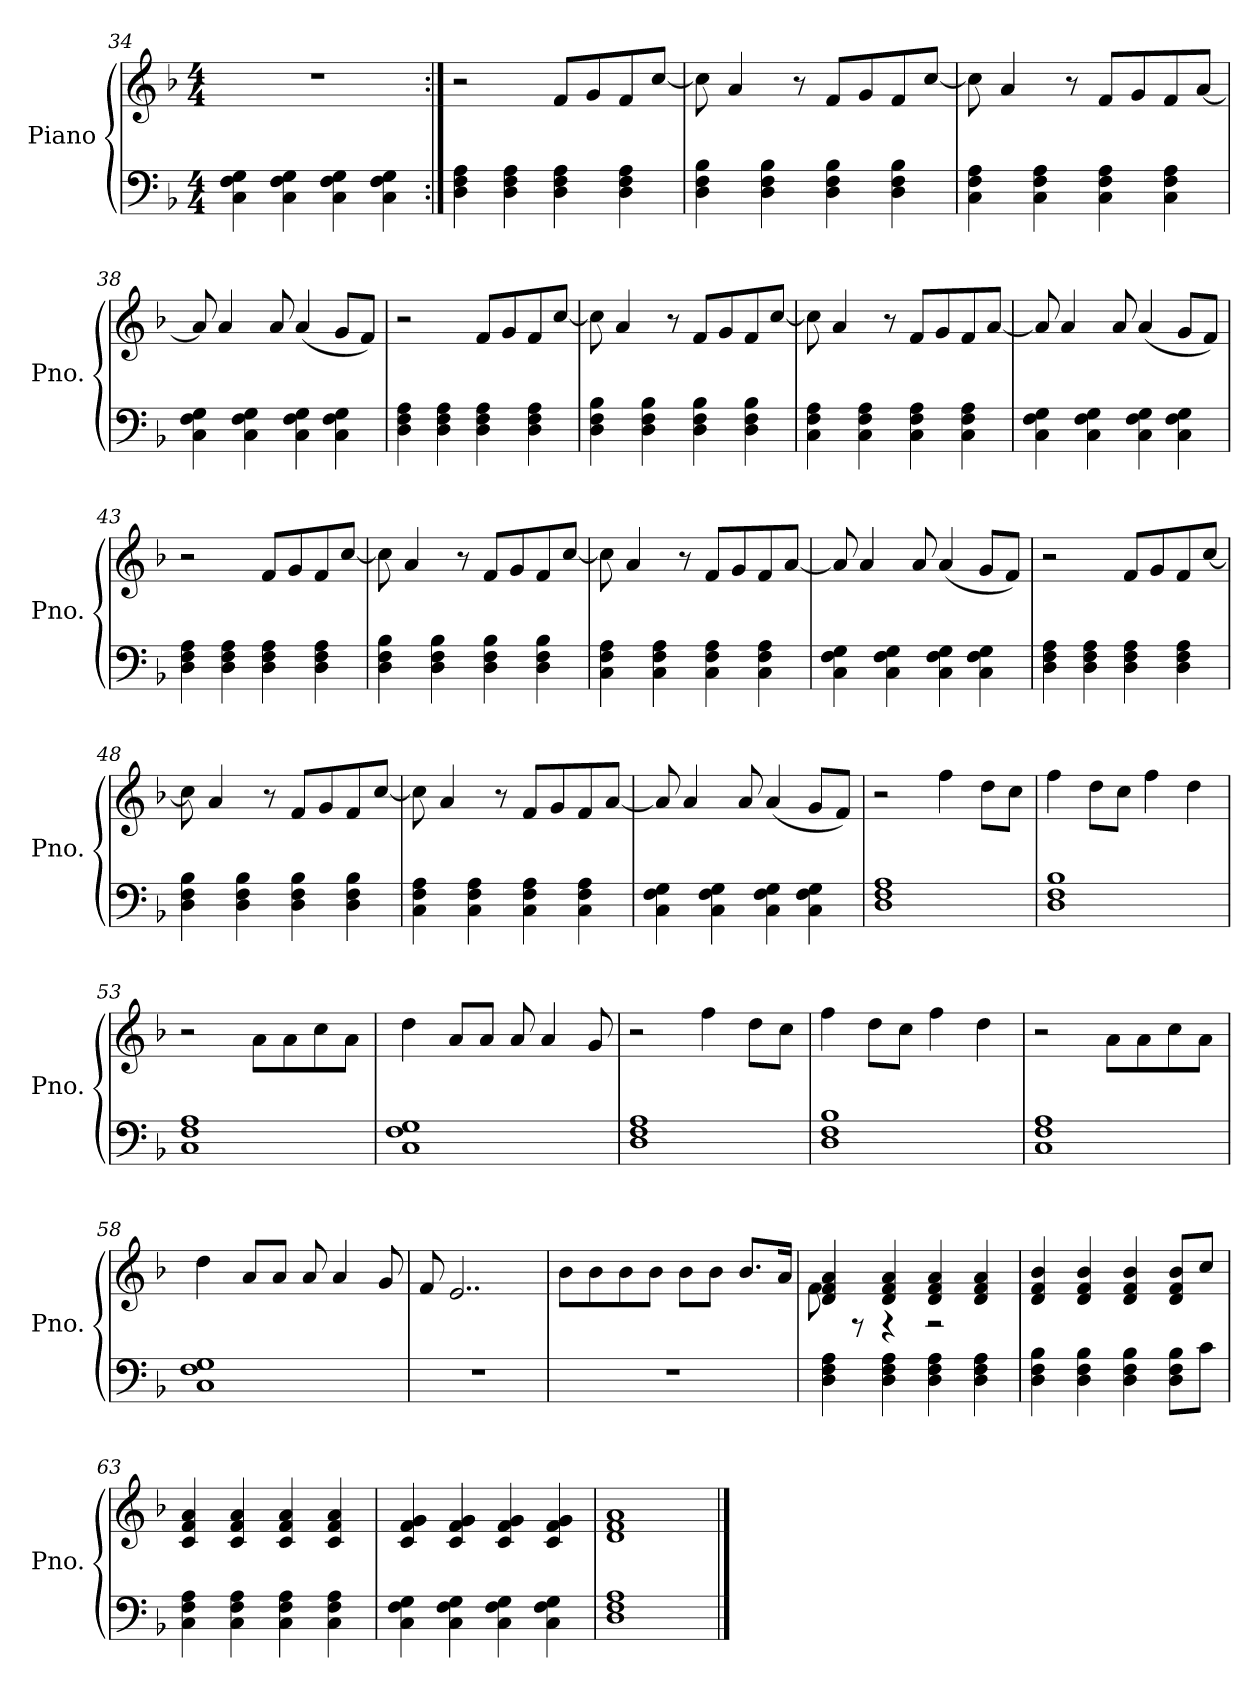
**kern	**kern
*part1	*part1
*staff2	*staff1
*I"Piano	*
*I'Pno.	*
!!LO:PB:g=z
*clefF4	*clefG2
*k[b-]	*k[b-]
*M4/4	*M4/4
=34	=34
4C\ 4F\ 4G\	1r
4C\ 4F\ 4G\	.
4C\ 4F\ 4G\	.
4C\ 4F\ 4G\	.
=35:|!	=35:|!
4D\ 4F\ 4A\	2r
4D\ 4F\ 4A\	.
4D\ 4F\ 4A\	8f/L
.	8g/
4D\ 4F\ 4A\	8f/
.	[8cc/J
=36	=36
4D\ 4F\ 4B-\	8cc\]
.	4a/
4D\ 4F\ 4B-\	.
.	8r
4D\ 4F\ 4B-\	8f/L
.	8g/
4D\ 4F\ 4B-\	8f/
.	[8cc/J
=37	=37
4C\ 4F\ 4A\	8cc\]
.	4a/
4C\ 4F\ 4A\	.
.	8r
4C\ 4F\ 4A\	8f/L
.	8g/
4C\ 4F\ 4A\	8f/
.	[8a/J
=38	=38
4C\ 4F\ 4G\	8a/]
.	4a/
4C\ 4F\ 4G\	.
.	8a/
4C\ 4F\ 4G\	(4a/
4C\ 4F\ 4G\	8g/L
.	8f/J)
=39	=39
4D\ 4F\ 4A\	2r
4D\ 4F\ 4A\	.
4D\ 4F\ 4A\	8f/L
.	8g/
4D\ 4F\ 4A\	8f/
.	[8cc/J
!!LO:LB:g=z
=40	=40
4D\ 4F\ 4B-\	8cc\]
.	4a/
4D\ 4F\ 4B-\	.
.	8r
4D\ 4F\ 4B-\	8f/L
.	8g/
4D\ 4F\ 4B-\	8f/
.	[8cc/J
=41	=41
4C\ 4F\ 4A\	8cc\]
.	4a/
4C\ 4F\ 4A\	.
.	8r
4C\ 4F\ 4A\	8f/L
.	8g/
4C\ 4F\ 4A\	8f/
.	[8a/J
=42	=42
4C\ 4F\ 4G\	8a/]
.	4a/
4C\ 4F\ 4G\	.
.	8a/
4C\ 4F\ 4G\	(4a/
4C\ 4F\ 4G\	8g/L
.	8f/J)
=43	=43
4D\ 4F\ 4A\	2r
4D\ 4F\ 4A\	.
4D\ 4F\ 4A\	8f/L
.	8g/
4D\ 4F\ 4A\	8f/
.	[8cc/J
=44	=44
4D\ 4F\ 4B-\	8cc\]
.	4a/
4D\ 4F\ 4B-\	.
.	8r
4D\ 4F\ 4B-\	8f/L
.	8g/
4D\ 4F\ 4B-\	8f/
.	[8cc/J
=45	=45
4C\ 4F\ 4A\	8cc\]
.	4a/
4C\ 4F\ 4A\	.
.	8r
4C\ 4F\ 4A\	8f/L
.	8g/
4C\ 4F\ 4A\	8f/
.	[8a/J
!!LO:LB:g=z
=46	=46
4C\ 4F\ 4G\	8a/]
.	4a/
4C\ 4F\ 4G\	.
.	8a/
4C\ 4F\ 4G\	(4a/
4C\ 4F\ 4G\	8g/L
.	8f/J)
=47	=47
4D\ 4F\ 4A\	2r
4D\ 4F\ 4A\	.
4D\ 4F\ 4A\	8f/L
.	8g/
4D\ 4F\ 4A\	8f/
.	[8cc/J
=48	=48
4D\ 4F\ 4B-\	8cc\]
.	4a/
4D\ 4F\ 4B-\	.
.	8r
4D\ 4F\ 4B-\	8f/L
.	8g/
4D\ 4F\ 4B-\	8f/
.	[8cc/J
=49	=49
4C\ 4F\ 4A\	8cc\]
.	4a/
4C\ 4F\ 4A\	.
.	8r
4C\ 4F\ 4A\	8f/L
.	8g/
4C\ 4F\ 4A\	8f/
.	[8a/J
=50	=50
4C\ 4F\ 4G\	8a/]
.	4a/
4C\ 4F\ 4G\	.
.	8a/
4C\ 4F\ 4G\	(4a/
4C\ 4F\ 4G\	8g/L
.	8f/J)
=51	=51
*	*MM86
1D 1F 1A	2r
.	4ff\
.	8dd\L
.	8cc\J
!!LO:LB:g=z
=52	=52
1D 1F 1B-	4ff\
.	8dd\L
.	8cc\J
.	4ff\
.	4dd\
=53	=53
1C 1F 1A	2r
.	8a\L
.	8a\
.	8cc\
.	8a\J
=54	=54
1C 1F 1G	4dd\
.	8a/L
.	8a/J
.	8a/
.	4a/
.	8g/
=55	=55
1D 1F 1A	2r
.	4ff\
.	8dd\L
.	8cc\J
=56	=56
1D 1F 1B-	4ff\
.	8dd\L
.	8cc\J
.	4ff\
.	4dd\
=57	=57
1C 1F 1A	2r
.	8a\L
.	8a\
.	8cc\
.	8a\J
=58	=58
1C 1F 1G	4dd\
.	8a/L
.	8a/J
.	8a/
.	4a/
.	8g/
!!LO:LB:g=z
=59	=59
1r	8f/
.	2..e/
=60	=60
1r	8b-\L
.	8b-\
.	8b-\
.	8b-\J
.	8b-\L
.	8b-\J
.	8.b-/L
.	16a/Jk
=61	=61
*	*MM68
*	*^
4D\ 4F\ 4A\	4d/ 4f/ 4a/	8f\
.	.	8r
4D\ 4F\ 4A\	4d/ 4f/ 4a/	4r
4D\ 4F\ 4A\	4d/ 4f/ 4a/	2r
4D\ 4F\ 4A\	4d/ 4f/ 4a/	.
*	*v	*v
=62	=62
4D\ 4F\ 4B-\	4d/ 4f/ 4b-/
4D\ 4F\ 4B-\	4d/ 4f/ 4b-/
4D\ 4F\ 4B-\	4d/ 4f/ 4b-/
8D\ 8F\ 8B-\L	8d/ 8f/ 8b-/L
8c\J	8cc/J
=63	=63
4C\ 4F\ 4A\	4c/ 4f/ 4a/
4C\ 4F\ 4A\	4c/ 4f/ 4a/
4C\ 4F\ 4A\	4c/ 4f/ 4a/
4C\ 4F\ 4A\	4c/ 4f/ 4a/
=64	=64
4C\ 4F\ 4G\	4c/ 4f/ 4g/
4C\ 4F\ 4G\	4c/ 4f/ 4g/
4C\ 4F\ 4G\	4c/ 4f/ 4g/
4C\ 4F\ 4G\	4c/ 4f/ 4g/
=65	=65
1D 1F 1A	1d 1f 1a
==	==
*-	*-
